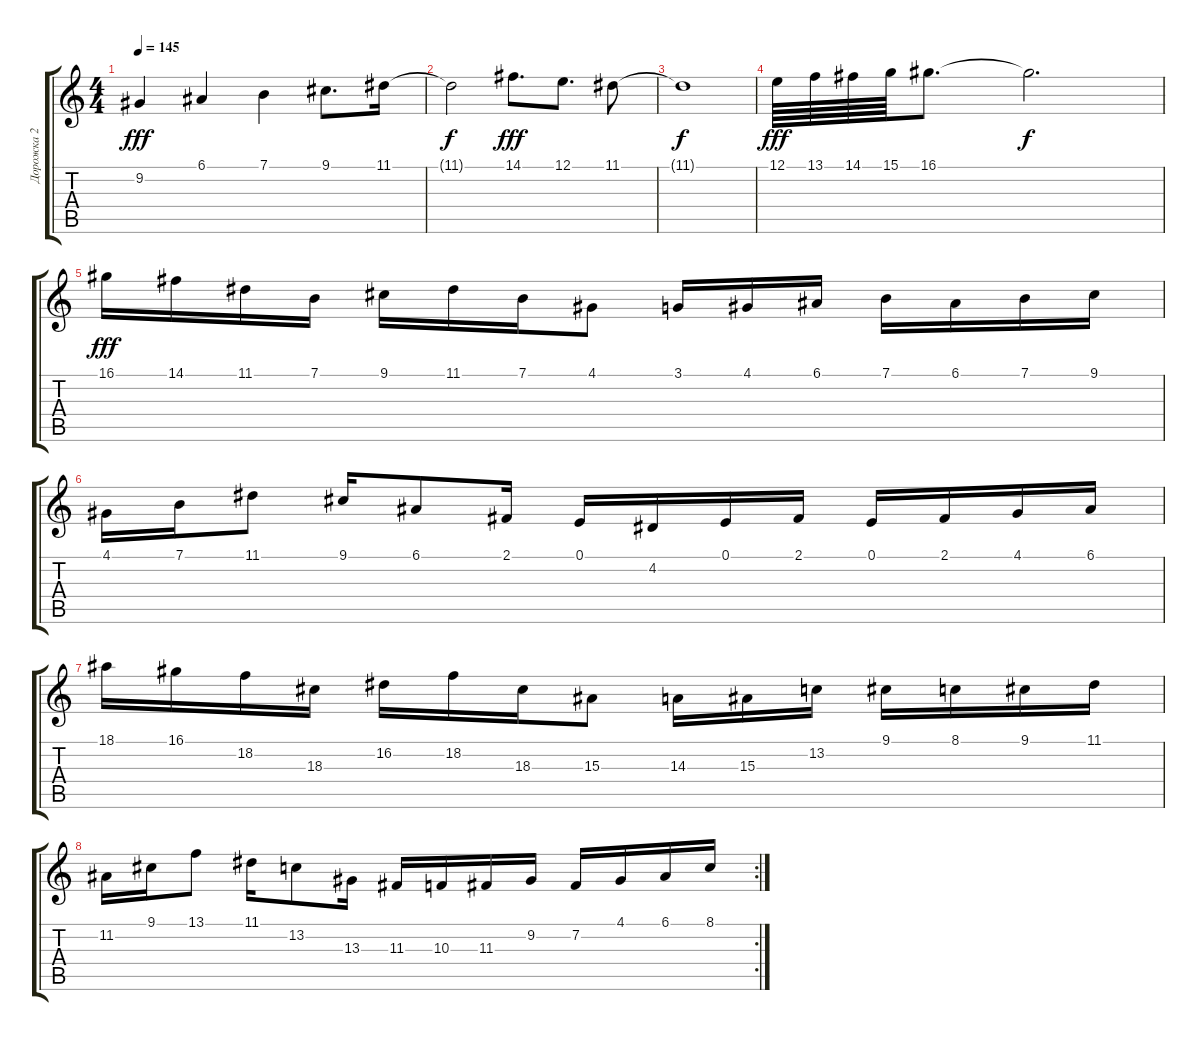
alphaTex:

\track ("Дорожка 2" "Дорожка 2") {instrument acousticgrandpiano}
\staff {score tabs}
\tuning (E4 B3 G3 D3 A2 E2) {hide}
\ts (4 4)
\tempo 145
\clef g2
\ks c
9.2.4{dy fff} 6.1.4 7.1.4 9.1.8{d} 11.1.16 |
11.1{t}.2{dy f} 14.1.8{d dy fff} 12.1.8{d} 11.1.8 |
11.1{t}.1{dy f} |
12.1.64{dy fff} 13.1.64 14.1.64 15.1.64 16.1.8{d} 16.1{t}.2{d dy f} |
16.1.16{dy fff} 14.1.16 11.1.16 7.1.16 9.1.16 11.1.16 7.1.16 4.1.8 3.1.16 4.1.16 6.1.16 7.1.16 6.1.16 7.1.16 9.1.16 |
4.1.16 7.1.16 11.1.8 9.1.16 6.1.8 2.1.16 0.1.16 4.2.16 0.1.16 2.1.16 0.1.16 2.1.16 4.1.16 6.1.16 |
18.1.16 16.1.16 18.2.16 18.3.16 16.2.16 18.2.16 18.3.16 15.3.8 14.3.16 15.3.16 13.2.16 9.1.16 8.1.16 9.1.16 11.1.16 |
\rc 2
11.2.16 9.1.16 13.1.8 11.1.16 13.2.8 13.3.16 11.3.16 10.3.16 11.3.16 9.2.16 7.2.16 4.1.16 6.1.16 8.1.16
